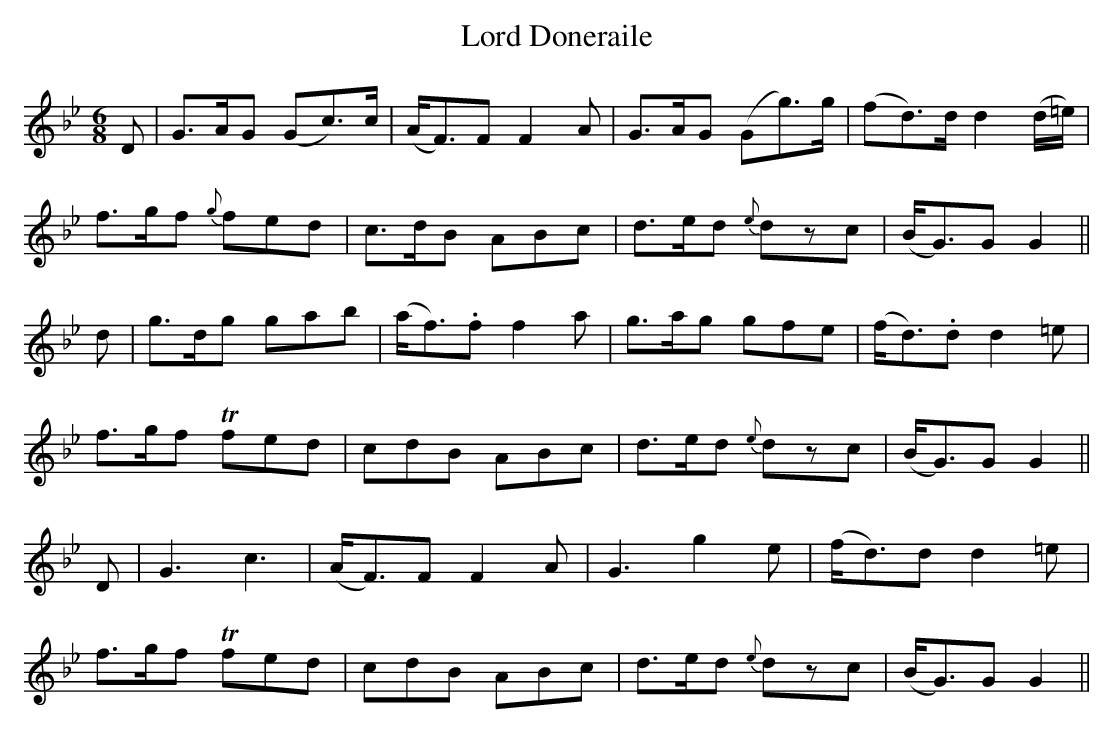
X:1
T: Lord Doneraile
M: 6/8
L: 1/8
K: Gm
D|G>AG (Gc>)c|(A<F)F F2 A|G>AG (Gg>)g|(fd>)d d2 (d/=e/)|
f>gf {g}fed|c>dB ABc|d>ed {e}dzc|(B<G)G G2||
d|g>dg gab|(a<f).f f2 a|g>ag gfe|(f<d).d d2 =e|
f>gf Tfed|cdB ABc|d>ed {e}dzc|(B<G)G G2||
D|G3 c3|(A<F)F F2 A|G3 g2 e|(f<d)d d2 =e|
f>gf Tfed|cdB ABc|d>ed {e}dzc|(B<G)G G2||
